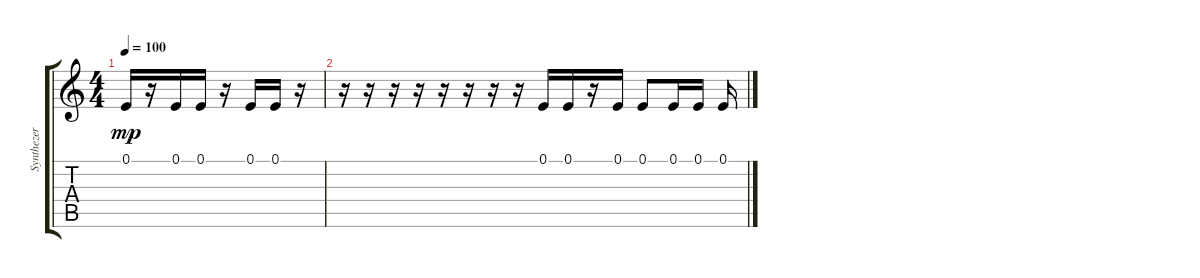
\track ("Synthezer" "Synthezer") {instrument electricpiano1}
\staff {score tabs}
\tuning (E4 B3 G3 D3 A2 E2) {hide}
\ts (4 4)
\tempo 100
\clef g2
\ks c
0.1.16{dy mp} r.16 0.1.16 0.1.16 r.16 0.1.16 0.1.16 r.16 |
r.16 r.16 r.16 r.16 r.16 r.16 r.16 r.16 0.1.16 0.1.16 r.16 0.1.16 0.1.8 0.1.16 0.1.16 0.1.16
